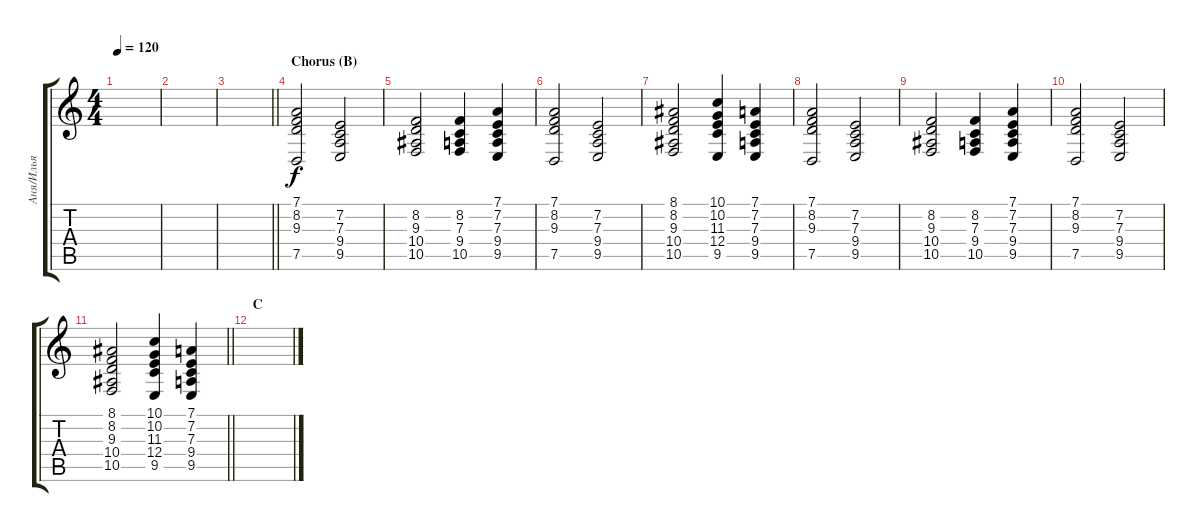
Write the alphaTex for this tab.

\track ("Аня/Илья" "Аня/Илья") {instrument choiraahs}
\staff {score tabs}
\tuning (D4 A3 F3 C3 G2 D2) {hide}
\ts (4 4)
\tempo 120
\clef g2
\ks c
|
|
\barLineRight lightlight
|
\section ("" "Chorus (B)")
(7.1 8.2 9.3 7.5).2 (7.2 7.3 9.4 9.5).2 |
(8.2 9.3 10.4 10.5).2 (8.2 7.3 9.4 10.5).4 (7.1 7.2 7.3 9.4 9.5).4 |
(7.1 8.2 9.3 7.5).2 (7.2 7.3 9.4 9.5).2 |
(8.1 8.2 9.3 10.4 10.5).2 (10.1 10.2 11.3 12.4 9.5).4 (7.1 7.2 7.3 9.4 9.5).4 |
(7.1 8.2 9.3 7.5).2 (7.2 7.3 9.4 9.5).2 |
(8.2 9.3 10.4 10.5).2 (8.2 7.3 9.4 10.5).4 (7.1 7.2 7.3 9.4 9.5).4 |
(7.1 8.2 9.3 7.5).2 (7.2 7.3 9.4 9.5).2 |
\barLineRight lightlight
(8.1 8.2 9.3 10.4 10.5).2 (10.1 10.2 11.3 12.4 9.5).4 (7.1 7.2 7.3 9.4 9.5).4 |
\section ("" "C")
